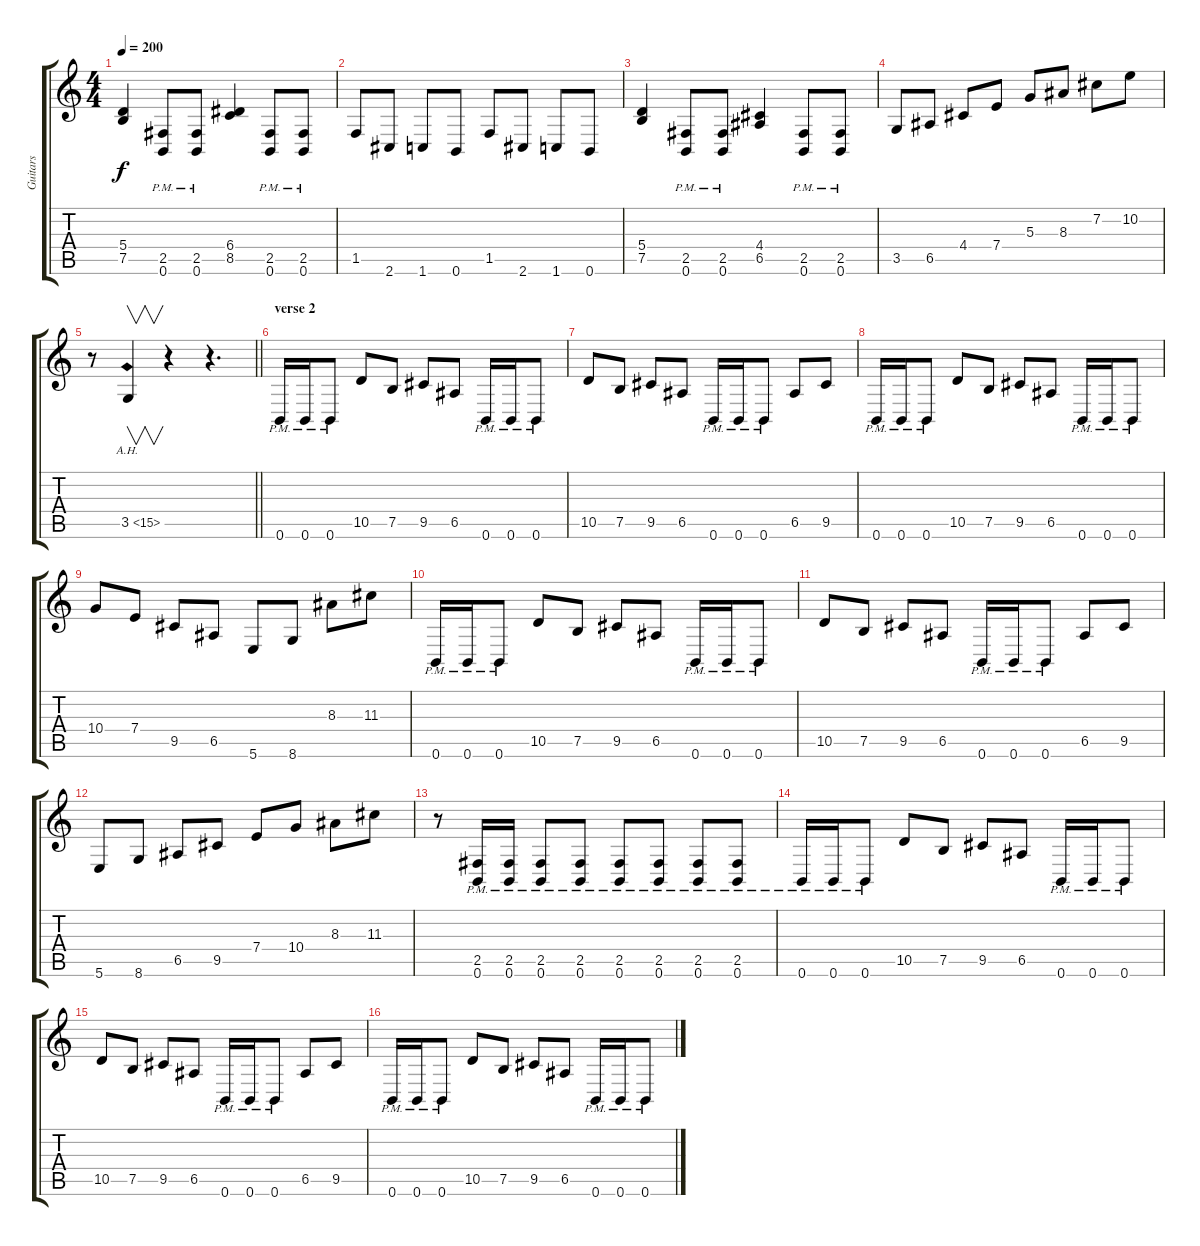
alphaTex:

\track ("Guitars " "Guitars ") {instrument overdrivenguitar}
\staff {score tabs}
\tuning (B3 Gb3 D3 A2 E2 B1) {hide}
\ts (4 4)
\tempo 200
\clef g2
\ks c
(5.4 7.5).4{dy f} (2.5{pm} 0.6{pm}).8 (2.5{pm} 0.6{pm}).8 (6.4 8.5).4 (2.5{pm} 0.6{pm}).8 (2.5{pm} 0.6{pm}).8 |
1.5.8 2.6.8 1.6.8 0.6.8 1.5.8 2.6.8 1.6.8 0.6.8 |
(5.4 7.5).4 (2.5{pm} 0.6{pm}).8 (2.5{pm} 0.6{pm}).8 (4.4 6.5).4 (2.5{pm} 0.6{pm}).8 (2.5{pm} 0.6{pm}).8 |
3.5.8 6.5.8 4.4.8 7.4.8 5.3.8 8.3.8 7.2.8 10.2.8 |
\barLineRight lightlight
r.8 3.5{ah 12}.4{v instrument guitarharmonics} r.4 r.4{d} |
\section ("" "verse 2")
0.6{pm}.16{instrument overdrivenguitar} 0.6{pm}.16 0.6{pm}.8 10.5.8 7.5.8 9.5.8 6.5.8 0.6{pm}.16 0.6{pm}.16 0.6{pm}.8 |
10.5.8 7.5.8 9.5.8 6.5.8 0.6{pm}.16 0.6{pm}.16 0.6{pm}.8 6.5.8 9.5.8 |
0.6{pm}.16 0.6{pm}.16 0.6{pm}.8 10.5.8 7.5.8 9.5.8 6.5.8 0.6{pm}.16 0.6{pm}.16 0.6{pm}.8 |
10.4.8 7.4.8 9.5.8 6.5.8 5.6.8 8.6.8 8.3.8 11.3.8 |
0.6{pm}.16 0.6{pm}.16 0.6{pm}.8 10.5.8 7.5.8 9.5.8 6.5.8 0.6{pm}.16 0.6{pm}.16 0.6{pm}.8 |
10.5.8 7.5.8 9.5.8 6.5.8 0.6{pm}.16 0.6{pm}.16 0.6{pm}.8 6.5.8 9.5.8 |
5.6.8 8.6.8 6.5.8 9.5.8 7.4.8 10.4.8 8.3.8 11.3.8 |
r.8 (2.5{pm} 0.6{pm}).16 (2.5{pm} 0.6{pm}).16 (2.5{pm} 0.6{pm}).8 (2.5{pm} 0.6{pm}).8 (2.5{pm} 0.6{pm}).8 (2.5{pm} 0.6{pm}).8 (2.5{pm} 0.6{pm}).8 (2.5{pm} 0.6{pm}).8 |
0.6{pm}.16 0.6{pm}.16 0.6{pm}.8 10.5.8 7.5.8 9.5.8 6.5.8 0.6{pm}.16 0.6{pm}.16 0.6{pm}.8 |
10.5.8 7.5.8 9.5.8 6.5.8 0.6{pm}.16 0.6{pm}.16 0.6{pm}.8 6.5.8 9.5.8 |
0.6{pm}.16 0.6{pm}.16 0.6{pm}.8 10.5.8 7.5.8 9.5.8 6.5.8 0.6{pm}.16 0.6{pm}.16 0.6{pm}.8
